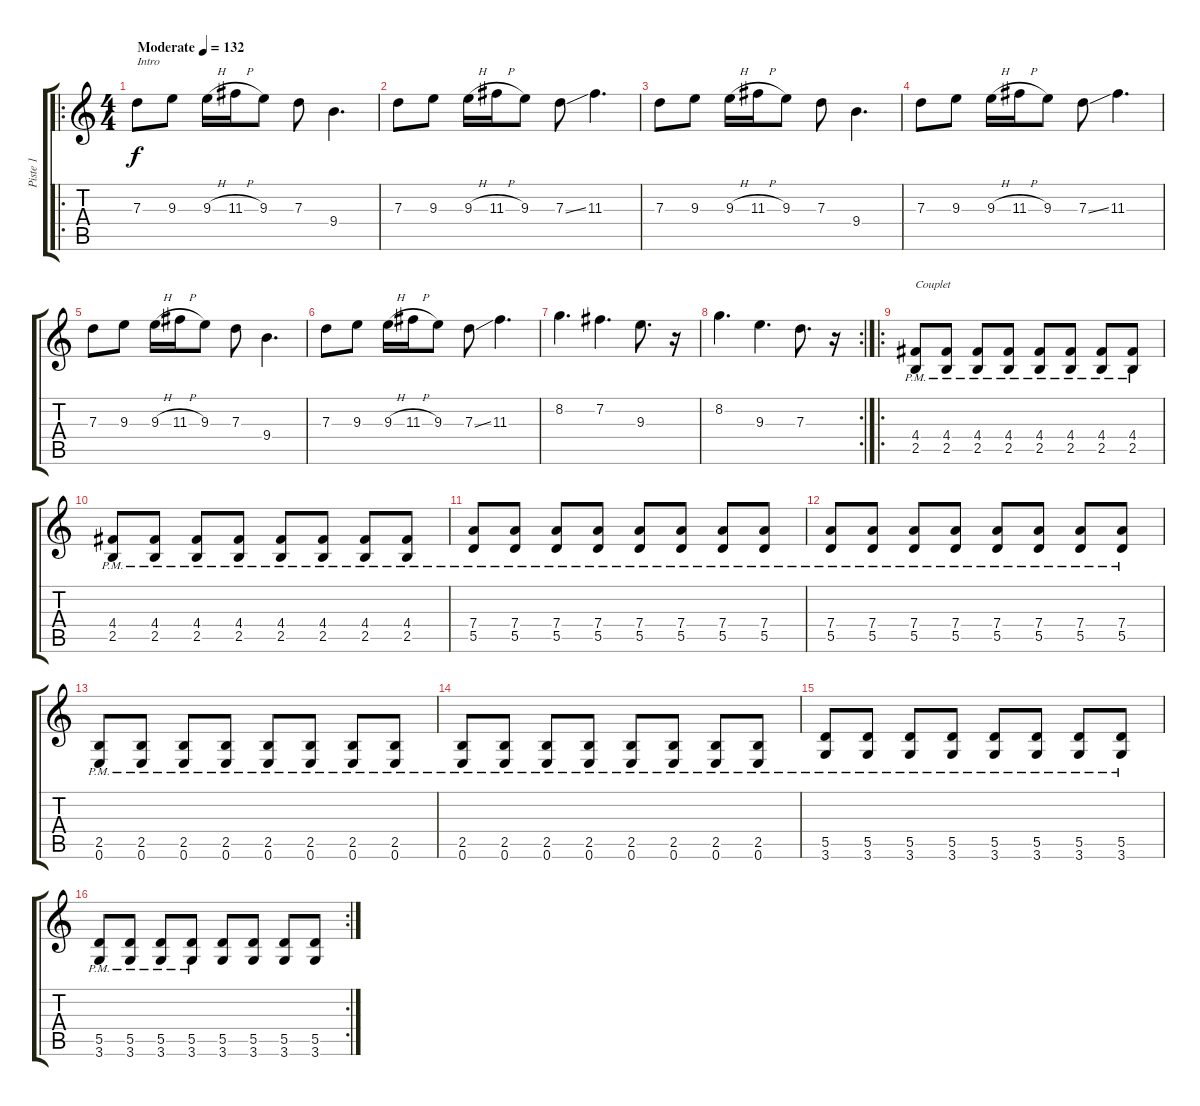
\track ("Piste 1" "Piste 1") {instrument distortionguitar}
\staff {score tabs}
\tuning (E4 B3 G3 D3 A2 E2) {hide}
\ro
\ts (4 4)
\tempo (132 "Moderate")
\clef g2
\ks c
7.3.8{txt "Intro" dy f instrument distortionguitar} 9.3.8 9.3{h}.16 11.3{h}.16 9.3.8 7.3.8 9.4.4{d} |
7.3.8 9.3.8 9.3{h}.16 11.3{h}.16 9.3.8 7.3{ss}.8 11.3.4{d} |
7.3.8 9.3.8 9.3{h}.16 11.3{h}.16 9.3.8 7.3.8 9.4.4{d} |
7.3.8 9.3.8 9.3{h}.16 11.3{h}.16 9.3.8 7.3{ss}.8 11.3.4{d} |
7.3.8 9.3.8 9.3{h}.16 11.3{h}.16 9.3.8 7.3.8 9.4.4{d} |
7.3.8 9.3.8 9.3{h}.16 11.3{h}.16 9.3.8 7.3{ss}.8 11.3.4{d} |
8.2.4{d} 7.2.4{d} 9.3.8{d} r.16 |
\rc 2
8.2.4{d} 9.3.4{d} 7.3.8{d} r.16 |
\ro
(4.4{pm} 2.5{pm}).8{txt "Couplet"} (4.4{pm} 2.5{pm}).8 (4.4{pm} 2.5{pm}).8 (4.4{pm} 2.5{pm}).8 (4.4{pm} 2.5{pm}).8 (4.4{pm} 2.5{pm}).8 (4.4{pm} 2.5{pm}).8 (4.4{pm} 2.5{pm}).8 |
(4.4{pm} 2.5{pm}).8 (4.4{pm} 2.5{pm}).8 (4.4{pm} 2.5{pm}).8 (4.4{pm} 2.5{pm}).8 (4.4{pm} 2.5{pm}).8 (4.4{pm} 2.5{pm}).8 (4.4{pm} 2.5{pm}).8 (4.4{pm} 2.5{pm}).8 |
(7.4{pm} 5.5{pm}).8 (7.4{pm} 5.5{pm}).8 (7.4{pm} 5.5{pm}).8 (7.4{pm} 5.5{pm}).8 (7.4{pm} 5.5{pm}).8 (7.4{pm} 5.5{pm}).8 (7.4{pm} 5.5{pm}).8 (7.4{pm} 5.5{pm}).8 |
(7.4{pm} 5.5{pm}).8 (7.4{pm} 5.5{pm}).8 (7.4{pm} 5.5{pm}).8 (7.4{pm} 5.5{pm}).8 (7.4{pm} 5.5{pm}).8 (7.4{pm} 5.5{pm}).8 (7.4{pm} 5.5{pm}).8 (7.4{pm} 5.5{pm}).8 |
(2.5{pm} 0.6{pm}).8 (2.5{pm} 0.6{pm}).8 (2.5{pm} 0.6{pm}).8 (2.5{pm} 0.6{pm}).8 (2.5{pm} 0.6{pm}).8 (2.5{pm} 0.6{pm}).8 (2.5{pm} 0.6{pm}).8 (2.5{pm} 0.6{pm}).8 |
(2.5{pm} 0.6{pm}).8 (2.5{pm} 0.6{pm}).8 (2.5{pm} 0.6{pm}).8 (2.5{pm} 0.6{pm}).8 (2.5{pm} 0.6{pm}).8 (2.5{pm} 0.6{pm}).8 (2.5{pm} 0.6{pm}).8 (2.5{pm} 0.6{pm}).8 |
(5.5{pm} 3.6{pm}).8 (5.5{pm} 3.6{pm}).8 (5.5{pm} 3.6{pm}).8 (5.5{pm} 3.6{pm}).8 (5.5{pm} 3.6{pm}).8 (5.5{pm} 3.6{pm}).8 (5.5{pm} 3.6{pm}).8 (5.5{pm} 3.6{pm}).8 |
\rc 2
(5.5{pm} 3.6{pm}).8 (5.5{pm} 3.6{pm}).8 (5.5{pm} 3.6{pm}).8 (5.5{pm} 3.6{pm}).8 (5.5 3.6).8 (5.5 3.6).8 (5.5 3.6).8 (5.5 3.6).8
